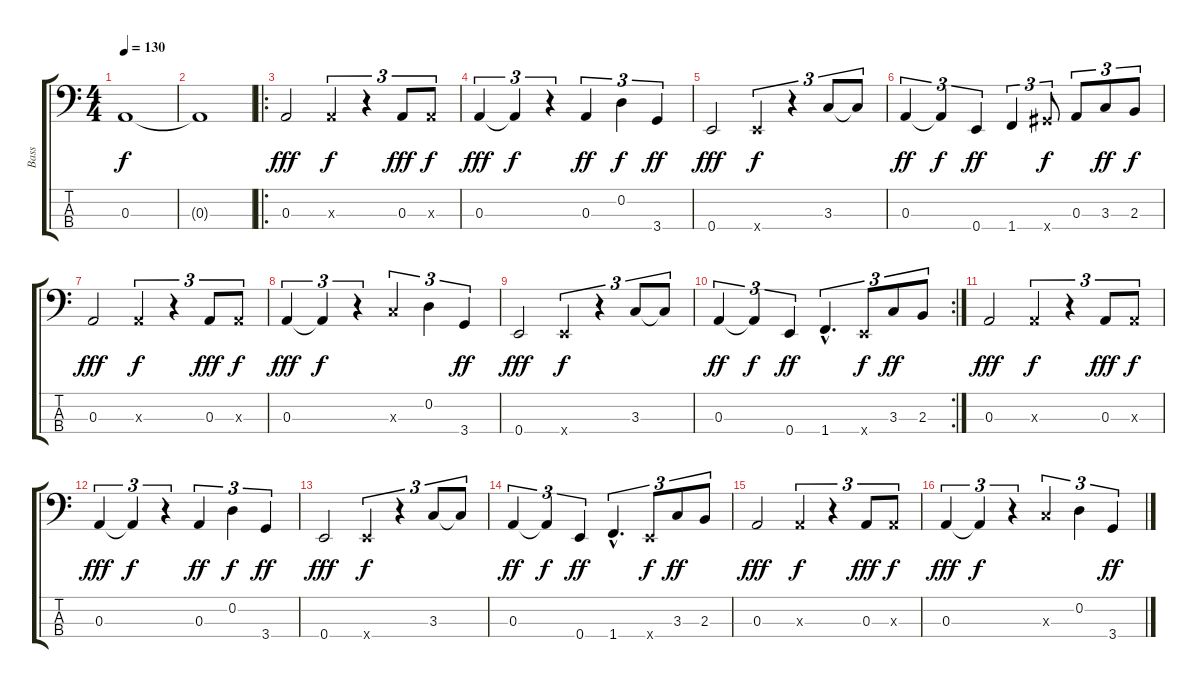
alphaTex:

\track ("Bass" "Bass") {instrument fretlessbass}
\staff {score tabs}
\tuning (G2 D2 A1 E1) {hide}
\ts (4 4)
\tempo 130
\clef f4
\ks c
0.3.1{dy f} |
0.3{t}.1 |
\ro
0.3.2{dy fff} 0.3{x}.4{tu (3 2) dy f} r.4{tu (3 2)} 0.3.8{tu (3 2) dy fff} 0.3{x}.8{tu (3 2) dy f} |
0.3.4{tu (3 2) dy fff} 0.3{t}.4{tu (3 2) dy f} r.4{tu (3 2)} 0.3.4{tu (3 2) dy ff} 0.2.4{tu (3 2) dy f} 3.4.4{tu (3 2) dy ff} |
0.4.2{dy fff} 0.4{x}.4{tu (3 2) dy f} r.4{tu (3 2)} 3.3.8{tu (3 2)} 3.3{t}.8{tu (3 2)} |
0.3.4{tu (3 2) dy ff} 0.3{t}.4{tu (3 2) dy f} 0.4.4{tu (3 2) dy ff} 1.4.4{tu (3 2)} 4.4{x}.8{tu (3 2) dy f} 0.3.8{tu (3 2)} 3.3.8{tu (3 2) dy ff} 2.3.8{tu (3 2) dy f} |
0.3.2{dy fff} 0.3{x}.4{tu (3 2) dy f} r.4{tu (3 2)} 0.3.8{tu (3 2) dy fff} 0.3{x}.8{tu (3 2) dy f} |
0.3.4{tu (3 2) dy fff} 0.3{t}.4{tu (3 2) dy f} r.4{tu (3 2)} 3.3{x}.4{tu (3 2)} 0.2.4{tu (3 2)} 3.4.4{tu (3 2) dy ff} |
0.4.2{dy fff} 0.4{x}.4{tu (3 2) dy f} r.4{tu (3 2)} 3.3.8{tu (3 2)} 3.3{t}.8{tu (3 2)} |
\rc 2
0.3.4{tu (3 2) dy ff} 0.3{t}.4{tu (3 2) dy f} 0.4.4{tu (3 2) dy ff} 1.4{hac}.4{d tu (3 2)} 0.4{x}.8{tu (3 2) dy f} 3.3.8{tu (3 2) dy ff} 2.3.8{tu (3 2)} |
0.3.2{dy fff} 0.3{x}.4{tu (3 2) dy f} r.4{tu (3 2)} 0.3.8{tu (3 2) dy fff} 0.3{x}.8{tu (3 2) dy f} |
0.3.4{tu (3 2) dy fff} 0.3{t}.4{tu (3 2) dy f} r.4{tu (3 2)} 0.3.4{tu (3 2) dy ff} 0.2.4{tu (3 2) dy f} 3.4.4{tu (3 2) dy ff} |
0.4.2{dy fff} 0.4{x}.4{tu (3 2) dy f} r.4{tu (3 2)} 3.3.8{tu (3 2)} 3.3{t}.8{tu (3 2)} |
0.3.4{tu (3 2) dy ff} 0.3{t}.4{tu (3 2) dy f} 0.4.4{tu (3 2) dy ff} 1.4{hac}.4{d tu (3 2)} 0.4{x}.8{tu (3 2) dy f} 3.3.8{tu (3 2) dy ff} 2.3.8{tu (3 2)} |
0.3.2{dy fff} 0.3{x}.4{tu (3 2) dy f} r.4{tu (3 2)} 0.3.8{tu (3 2) dy fff} 0.3{x}.8{tu (3 2) dy f} |
0.3.4{tu (3 2) dy fff} 0.3{t}.4{tu (3 2) dy f} r.4{tu (3 2)} 3.3{x}.4{tu (3 2)} 0.2.4{tu (3 2)} 3.4.4{tu (3 2) dy ff}
